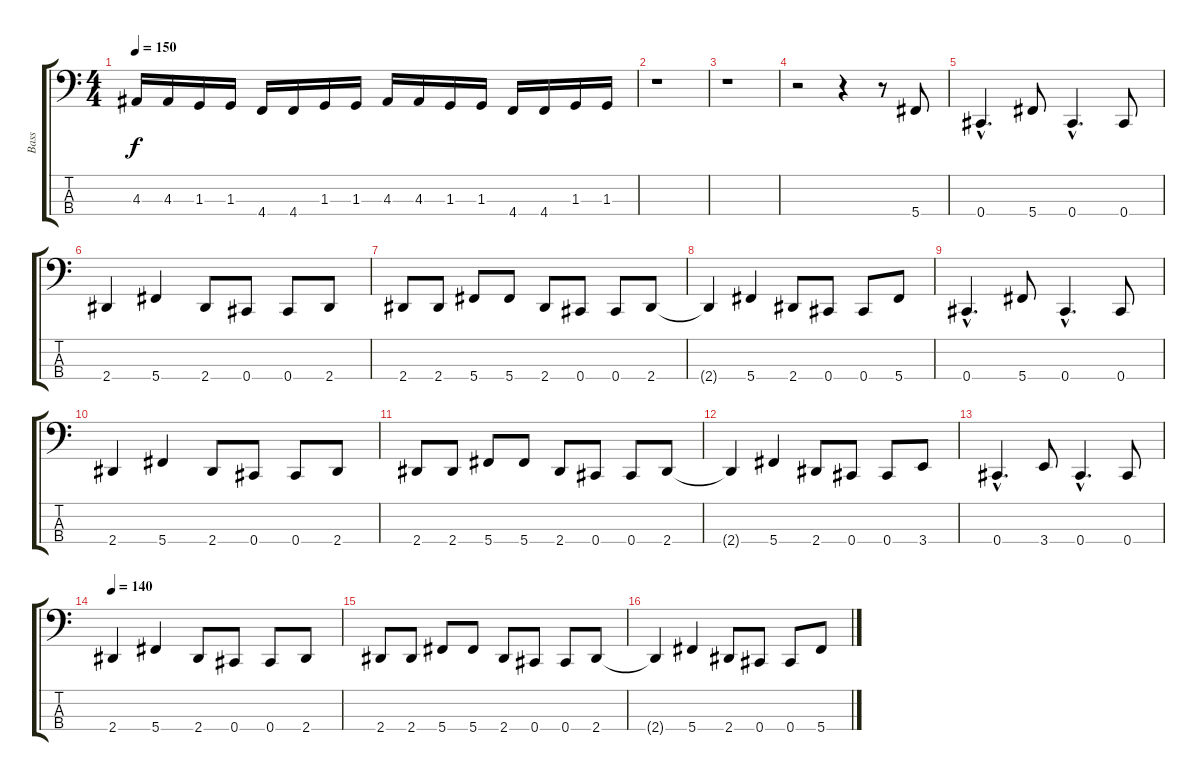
\track ("Bass" "Bass") {instrument electricbassfinger}
\staff {score tabs}
\tuning (E2 B1 Gb1 Db1) {hide}
\ts (4 4)
\tempo 150
\clef f4
\ks c
4.3.16{dy f} 4.3.16 1.3.16 1.3.16 4.4.16 4.4.16 1.3.16 1.3.16 4.3.16 4.3.16 1.3.16 1.3.16 4.4.16 4.4.16 1.3.16 1.3.16 |
r.1 |
r.1 |
r.2 r.4 r.8 5.4.8 |
0.4{hac}.4{d} 5.4.8 0.4{hac}.4{d} 0.4.8 |
2.4.4 5.4.4 2.4.8 0.4.8 0.4.8 2.4.8 |
2.4.8 2.4.8 5.4.8 5.4.8 2.4.8 0.4.8 0.4.8 2.4.8 |
2.4{t}.4 5.4.4 2.4.8 0.4.8 0.4.8 5.4.8 |
0.4{hac}.4{d} 5.4.8 0.4{hac}.4{d} 0.4.8 |
2.4.4 5.4.4 2.4.8 0.4.8 0.4.8 2.4.8 |
2.4.8 2.4.8 5.4.8 5.4.8 2.4.8 0.4.8 0.4.8 2.4.8 |
2.4{t}.4 5.4.4 2.4.8 0.4.8 0.4.8 3.4.8 |
0.4{hac}.4{d} 3.4.8 0.4{hac}.4{d} 0.4.8 |
\tempo 140
2.4.4 5.4.4 2.4.8 0.4.8 0.4.8 2.4.8 |
2.4.8 2.4.8 5.4.8 5.4.8 2.4.8 0.4.8 0.4.8 2.4.8 |
2.4{t}.4 5.4.4 2.4.8 0.4.8 0.4.8 5.4.8
